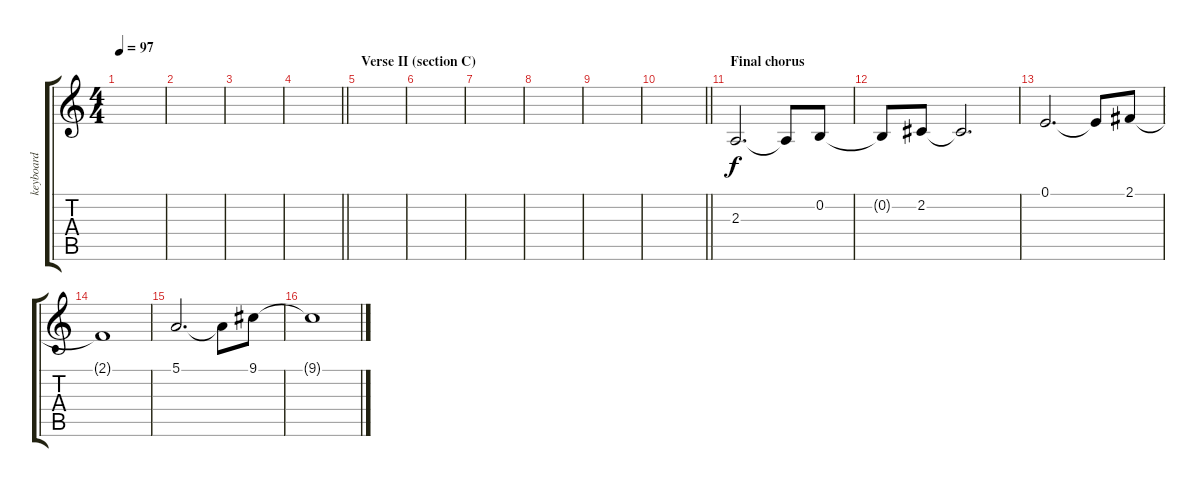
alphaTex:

\track ("keyboard" "keyboard") {instrument flute}
\staff {score tabs}
\tuning (E4 B3 G3 D3 A2 E2) {hide}
\ts (4 4)
\tempo 97
\clef g2
\ks c
|
|
|
\barLineRight lightlight
|
\section ("" "Verse II (section C)")
|
|
|
|
|
\barLineRight lightlight
|
\section ("" "Final chorus")
2.3.2{d} 2.3{t}.8 0.2.8 |
0.2{t}.8 2.2.8 2.2{t}.2{d} |
0.1.2{d} 0.1{t}.8 2.1.8 |
2.1{t}.1 |
5.1.2{d} 5.1{t}.8 9.1.8 |
9.1{t}.1
